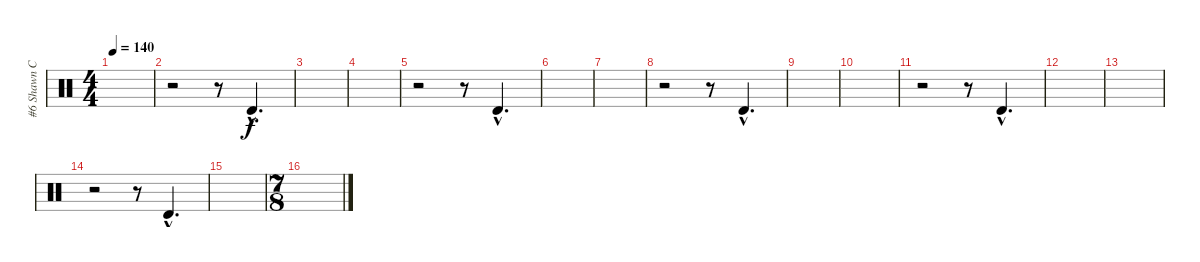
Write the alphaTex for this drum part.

\track ("#6 Shawn Crahan - Percussions" "#6 Shawn C") {instrument percussion}
\staff {score}
\articulation defaults
\ts (4 4)
\tempo 140
\clef neutral
\ks c
|
r.2 r.8 "Timbale high (hit)"{hac}.4{d} |
|
|
r.2 r.8 "Timbale high (hit)"{hac}.4{d} |
|
|
r.2 r.8 "Timbale high (hit)"{hac}.4{d} |
|
|
r.2 r.8 "Timbale high (hit)"{hac}.4{d} |
|
|
r.2 r.8 "Timbale high (hit)"{hac}.4{d} |
|
\ts (7 8)
